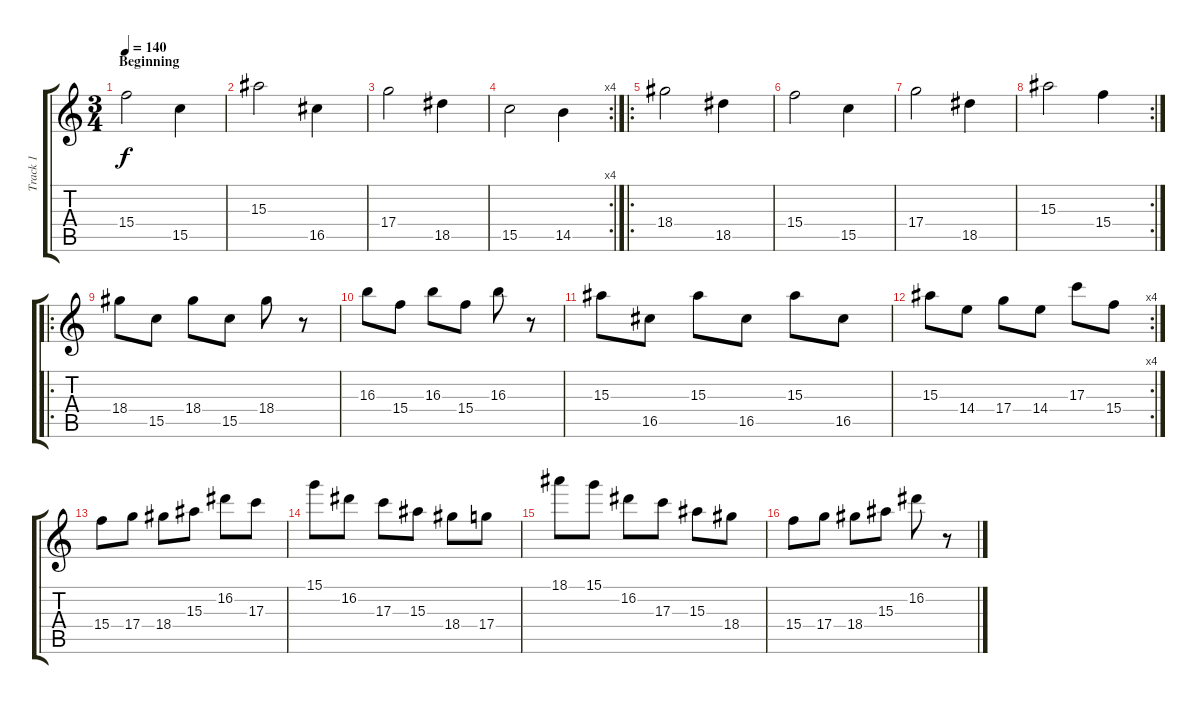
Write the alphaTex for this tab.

\track ("Track 1" "Track 1") {instrument electricguitarjazz}
\staff {score tabs}
\tuning (E4 B3 G3 D3 A2 E2) {hide}
\ts (3 4)
\section ("" "Beginning")
\tempo 140
\clef g2
\ks c
15.4.2{dy f instrument electricguitarjazz} 15.5.4 |
15.3.2 16.5.4 |
17.4.2 18.5.4 |
\rc 4
15.5.2 14.5.4 |
\ro
18.4.2 18.5.4 |
15.4.2 15.5.4 |
17.4.2 18.5.4 |
\rc 2
15.3.2 15.4.4 |
\ro
18.4.8 15.5.8 18.4.8 15.5.8 18.4.8 r.8 |
16.3.8 15.4.8 16.3.8 15.4.8 16.3.8 r.8 |
15.3.8 16.5.8 15.3.8 16.5.8 15.3.8 16.5.8 |
\rc 4
15.3.8 14.4.8 17.4.8 14.4.8 17.3.8 15.4.8 |
15.4.8 17.4.8 18.4.8 15.3.8 16.2.8 17.3.8 |
15.1.8 16.2.8 17.3.8 15.3.8 18.4.8 17.4.8 |
18.1.8 15.1.8 16.2.8 17.3.8 15.3.8 18.4.8 |
15.4.8 17.4.8 18.4.8 15.3.8 16.2.8 r.8
